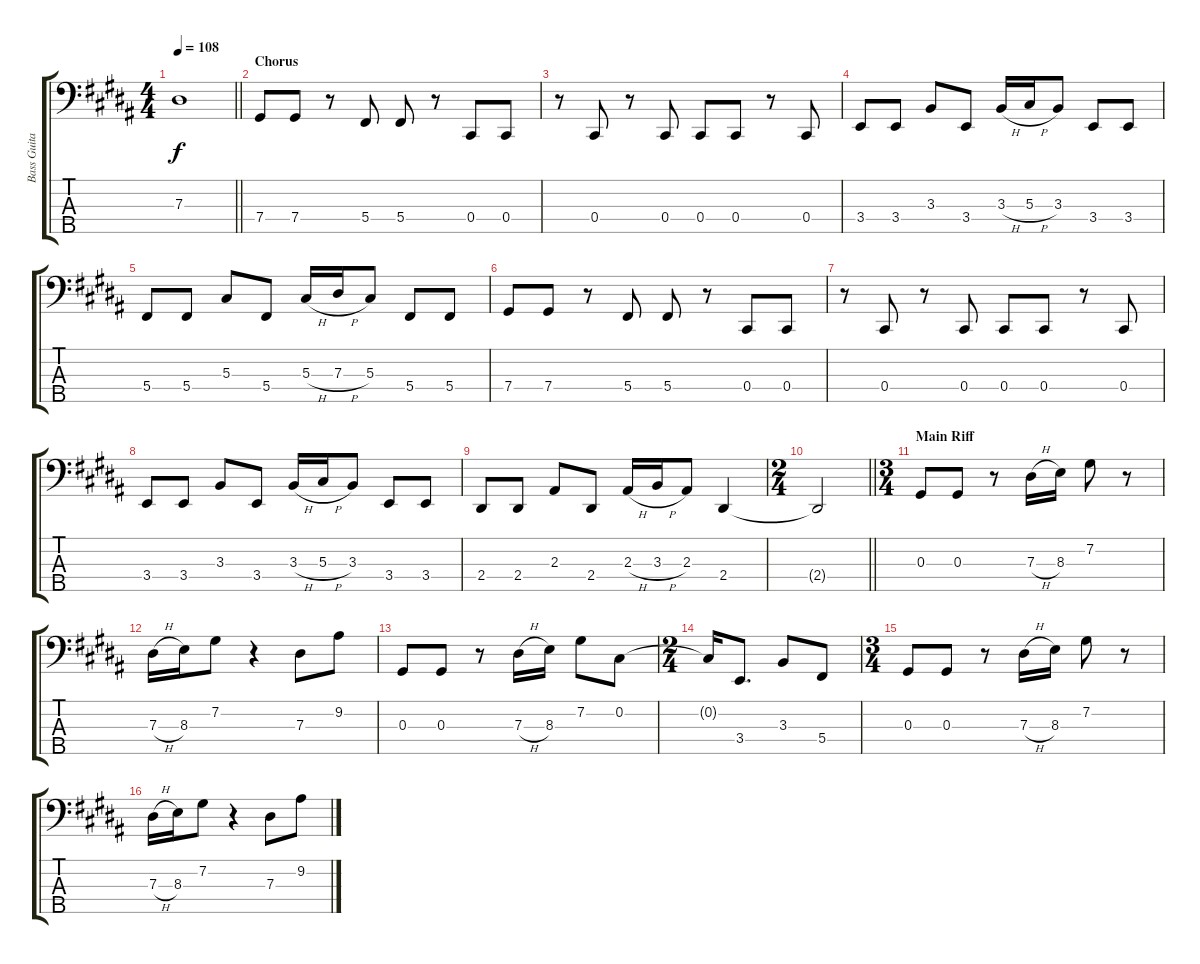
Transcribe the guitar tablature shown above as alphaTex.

\track ("Bass Guitar" "Bass Guita") {instrument electricbassfinger}
\staff {score tabs}
\tuning (Gb2 Db2 Ab1 Db1 Ab0) {hide}
\ts (4 4)
\tempo 108
\clef f4
\barLineRight lightlight
\ks b
7.3{t}.1{dy f} |
\section ("" "Chorus")
7.4.8 7.4.8 r.8 5.4.8 5.4.8 r.8 0.4.8 0.4.8 |
r.8 0.4.8 r.8 0.4.8 0.4.8 0.4.8 r.8 0.4.8 |
3.4.8 3.4.8 3.3.8 3.4.8 3.3{h}.16 5.3{h}.16 3.3.8 3.4.8 3.4.8 |
5.4.8 5.4.8 5.3.8 5.4.8 5.3{h}.16 7.3{h}.16 5.3.8 5.4.8 5.4.8 |
7.4.8 7.4.8 r.8 5.4.8 5.4.8 r.8 0.4.8 0.4.8 |
r.8 0.4.8 r.8 0.4.8 0.4.8 0.4.8 r.8 0.4.8 |
3.4.8 3.4.8 3.3.8 3.4.8 3.3{h}.16 5.3{h}.16 3.3.8 3.4.8 3.4.8 |
2.4.8 2.4.8 2.3.8 2.4.8 2.3{h}.16 3.3{h}.16 2.3.8 2.4.4 |
\ts (2 4)
\barLineRight lightlight
2.4{t}.2 |
\ts (3 4)
\section ("" "Main Riff")
0.3.8 0.3.8 r.8 7.3{h}.16 8.3.16 7.2.8 r.8 |
7.3{h}.16 8.3.16 7.2.8 r.4 7.3.8 9.2.8 |
0.3.8 0.3.8 r.8 7.3{h}.16 8.3.16 7.2.8 0.2.8 |
\ts (2 4)
0.2{t}.16 3.4.8{d} 3.3.8 5.4.8 |
\ts (3 4)
0.3.8 0.3.8 r.8 7.3{h}.16 8.3.16 7.2.8 r.8 |
7.3{h}.16 8.3.16 7.2.8 r.4 7.3.8 9.2.8
